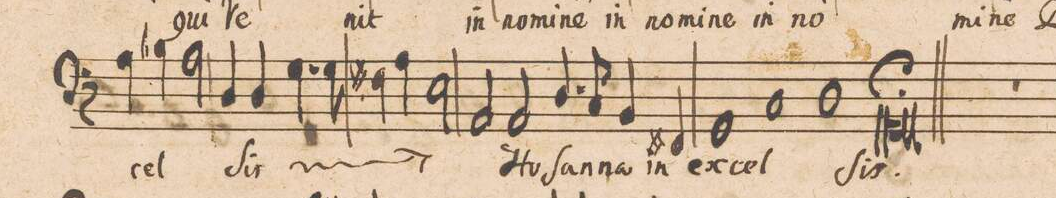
**kern	**text
*I"Basso	*
*clefF4	*
*k[]	*
*met(C|)	*
*M2/1	*
4A\	-cel-
4B-X\	.
2A\	.
=54-	=54-
4D/	.
4D/	-ſis
*	*ij
4.G\	Ho-
8G\	-san-
4F#X\	-na
4A\	in
2E\	ex-
=55-	=55-
2AA/	-celsis
*	*Xij
2AA/	Ho-
4.D/	-ſan-
8C/	-na
4BB/	.
4FF#X/	in
=56-	=56-
1GG/	ex-
1C/	-cel-
=57-	=57-
1D\	.
[1GG/;>l	-ſis
=58-	=58-
1GG]	.
==	==
*-	*-
